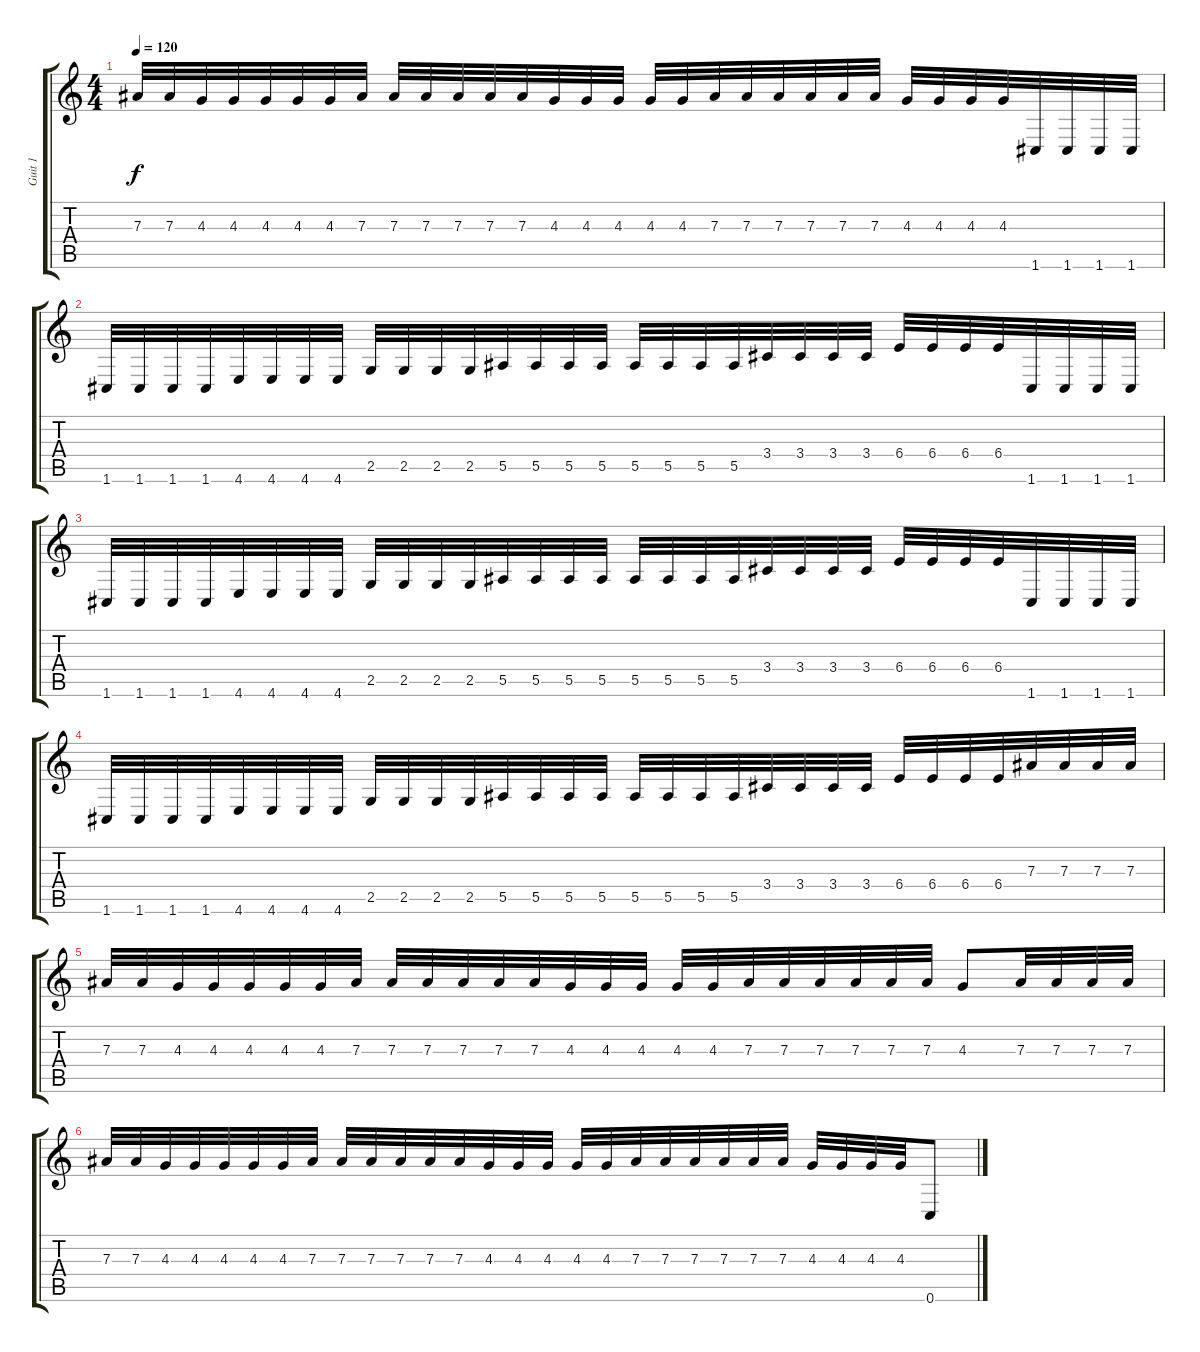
\track ("Guit 1" "Guit 1") {instrument distortionguitar}
\staff {score tabs}
\tuning (C4 G3 Eb3 Bb2 F2 C2) {hide}
\ts (4 4)
\tempo 120
\clef g2
\ks c
7.3.32{dy f} 7.3.32 4.3.32 4.3.32 4.3.32 4.3.32 4.3.32 7.3.32 7.3.32 7.3.32 7.3.32 7.3.32 7.3.32 4.3.32 4.3.32 4.3.32 4.3.32 4.3.32 7.3.32 7.3.32 7.3.32 7.3.32 7.3.32 7.3.32 4.3.32 4.3.32 4.3.32 4.3.32 1.6.32 1.6.32 1.6.32 1.6.32 |
1.6.32 1.6.32 1.6.32 1.6.32 4.6.32 4.6.32 4.6.32 4.6.32 2.5.32 2.5.32 2.5.32 2.5.32 5.5.32 5.5.32 5.5.32 5.5.32 5.5.32 5.5.32 5.5.32 5.5.32 3.4.32 3.4.32 3.4.32 3.4.32 6.4.32 6.4.32 6.4.32 6.4.32 1.6.32 1.6.32 1.6.32 1.6.32 |
1.6.32 1.6.32 1.6.32 1.6.32 4.6.32 4.6.32 4.6.32 4.6.32 2.5.32 2.5.32 2.5.32 2.5.32 5.5.32 5.5.32 5.5.32 5.5.32 5.5.32 5.5.32 5.5.32 5.5.32 3.4.32 3.4.32 3.4.32 3.4.32 6.4.32 6.4.32 6.4.32 6.4.32 1.6.32 1.6.32 1.6.32 1.6.32 |
1.6.32 1.6.32 1.6.32 1.6.32 4.6.32 4.6.32 4.6.32 4.6.32 2.5.32 2.5.32 2.5.32 2.5.32 5.5.32 5.5.32 5.5.32 5.5.32 5.5.32 5.5.32 5.5.32 5.5.32 3.4.32 3.4.32 3.4.32 3.4.32 6.4.32 6.4.32 6.4.32 6.4.32 7.3.32 7.3.32 7.3.32 7.3.32 |
7.3.32 7.3.32 4.3.32 4.3.32 4.3.32 4.3.32 4.3.32 7.3.32 7.3.32 7.3.32 7.3.32 7.3.32 7.3.32 4.3.32 4.3.32 4.3.32 4.3.32 4.3.32 7.3.32 7.3.32 7.3.32 7.3.32 7.3.32 7.3.32 4.3.8 7.3.32 7.3.32 7.3.32 7.3.32 |
7.3.32 7.3.32 4.3.32 4.3.32 4.3.32 4.3.32 4.3.32 7.3.32 7.3.32 7.3.32 7.3.32 7.3.32 7.3.32 4.3.32 4.3.32 4.3.32 4.3.32 4.3.32 7.3.32 7.3.32 7.3.32 7.3.32 7.3.32 7.3.32 4.3.32 4.3.32 4.3.32 4.3.32 0.6.8
